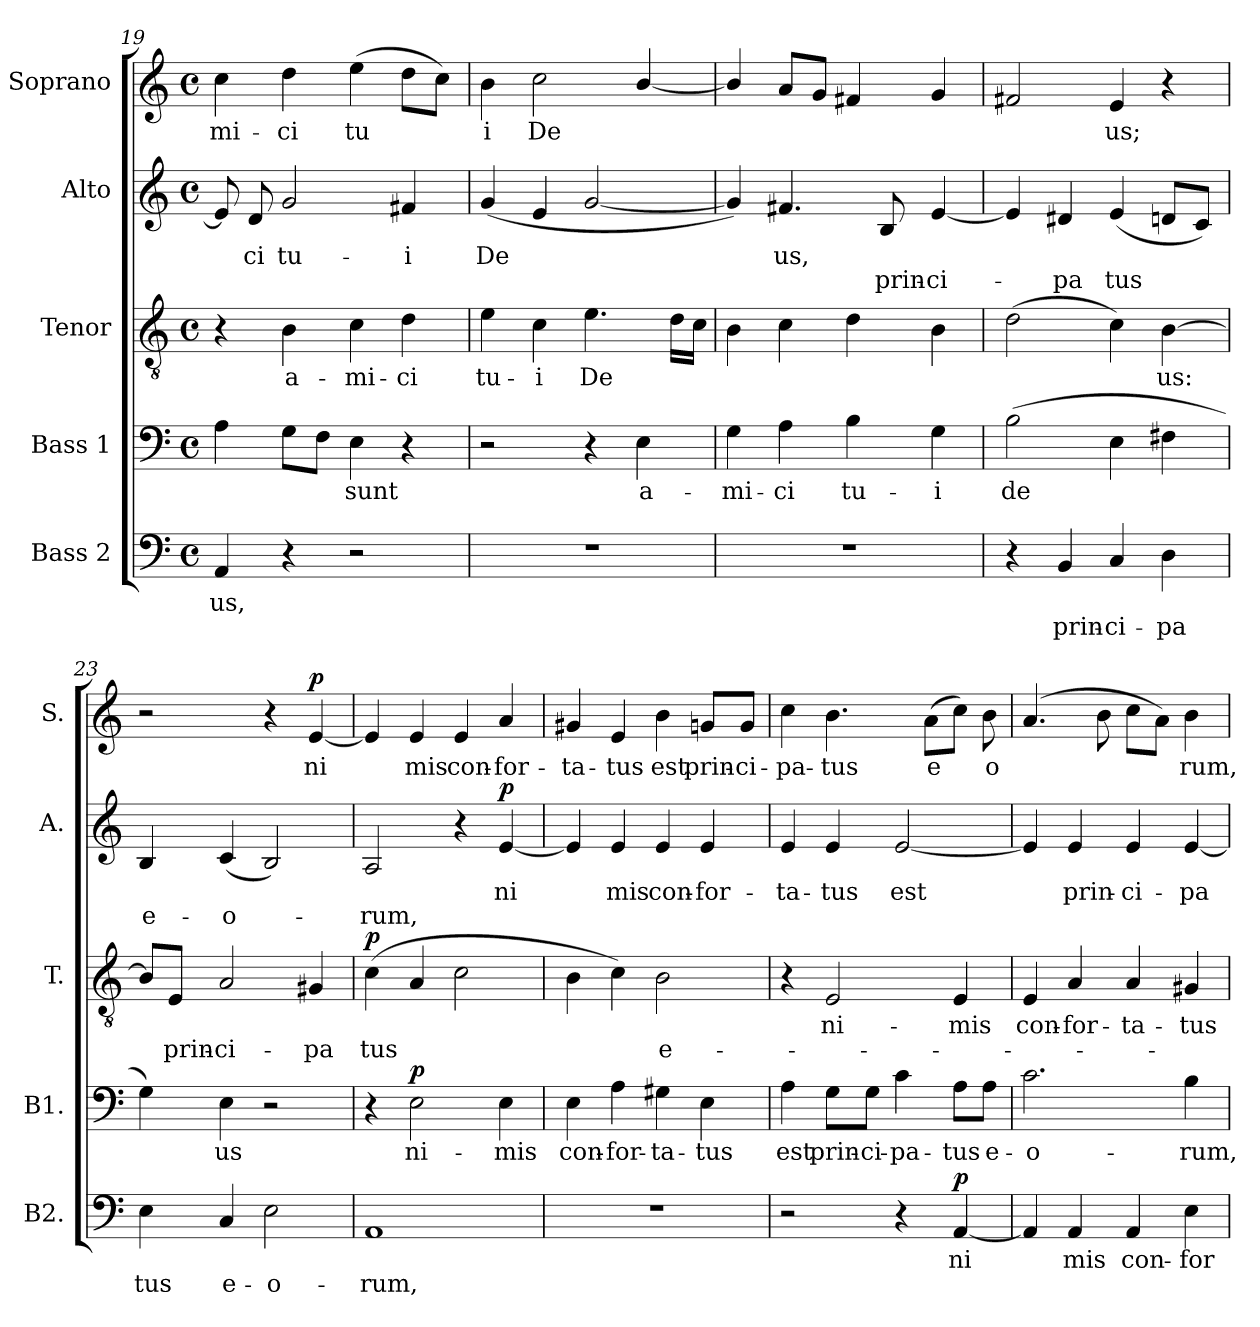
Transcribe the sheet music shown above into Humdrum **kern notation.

**kern	**text	**text	**dynam	**kern	**text	**dynam	**kern	**text	**text	**dynam	**kern	**text	**text	**dynam	**kern	**text	**dynam
*part5	*part5	*part5	*part5	*part4	*part4	*part4	*part3	*part3	*part3	*part3	*part2	*part2	*part2	*part2	*part1	*part1	*part1
*staff5	*staff5	*staff5	*staff5	*staff4	*staff4	*staff4	*staff3	*staff3	*staff3	*staff3	*staff2	*staff2	*staff2	*staff2	*staff1	*staff1	*staff1
*I"Bass 2	*	*	*	*I"Bass 1	*	*	*I"Tenor	*	*	*	*I"Alto	*	*	*	*I"Soprano	*	*
*I'B2.	*	*	*	*I'B1.	*	*	*I'T.	*	*	*	*I'A.	*	*	*	*I'S.	*	*
*clefF4	*	*	*	*clefF4	*	*	*clefGv2	*	*	*	*clefG2	*	*	*	*clefG2	*	*
*k[]	*	*	*	*k[]	*	*	*k[]	*	*	*	*k[]	*	*	*	*k[]	*	*
*C:	*	*	*	*C:	*	*	*C:	*	*	*	*C:	*	*	*	*C:	*	*
*M4/4	*	*	*	*M4/4	*	*	*M4/4	*	*	*	*M4/4	*	*	*	*M4/4	*	*
*met(c)	*	*	*	*met(c)	*	*	*met(c)	*	*	*	*met(c)	*	*	*	*met(c)	*	*
=19	=19	=19	=19	=19	=19	=19	=19	=19	=19	=19	=19	=19	=19	=19	=19	=19	=19
!	!LO:LY:b	!	!	!	!	!	!	!	!	!	!	!	!	!	!	!LO:LY:b	!
4AA/	-us,	.	.	4A\	.	.	4r	.	.	.	8e/]	.	.	.	4cc\	-mi-	.
!	!	!	!	!	!	!	!	!	!	!	!	!LO:LY:b	!	!	!	!	!
.	.	.	.	.	.	.	.	.	.	.	8d/	ci	.	.	.	.	.
!	!	!	!	!	!	!	!	!LO:LY:b	!	!	!	!LO:LY:b	!	!	!	!LO:LY:b	!
4r	.	.	.	8G\L	.	.	4B\	a-	.	.	2g/	tu-	.	.	4dd\	-ci	.
.	.	.	.	8F\J	.	.	.	.	.	.	.	.	.	.	.	.	.
!	!	!	!	!	!LO:LY:b	!	!	!LO:LY:b	!	!	!	!	!	!	!	!LO:LY:b	!
2r	.	.	.	4E\	sunt	.	4c\	-mi-	.	.	.	.	.	.	(>4ee\	tu	.
!	!	!	!	!	!	!	!	!LO:LY:b	!	!	!	!LO:LY:b	!	!	!	!	!
.	.	.	.	4r	.	.	4d\	-ci	.	.	4f#X/	-i	.	.	8dd\L	.	.
.	.	.	.	.	.	.	.	.	.	.	.	.	.	.	8cc\J)	.	.
=20	=20	=20	=20	=20	=20	=20	=20	=20	=20	=20	=20	=20	=20	=20	=20	=20	=20
!	!	!	!	!	!	!	!	!LO:LY:b	!	!	!	!LO:LY:b	!	!	!	!LO:LY:b	!
1r	.	.	.	2r	.	.	4e\	tu-	.	.	(<4g/	De	.	.	4b\	i	.
!	!	!	!	!	!	!	!	!LO:LY:b	!	!	!	!	!	!	!	!LO:LY:b	!
.	.	.	.	.	.	.	4c\	-i	.	.	4e/	.	.	.	2cc\	De	.
!	!	!	!	!	!	!	!	!LO:LY:b	!	!	!	!	!	!	!	!	!
.	.	.	.	4r	.	.	4.e\	De	.	.	[2g/	.	.	.	.	.	.
!	!	!	!	!	!LO:LY:b	!	!	!	!	!	!	!	!	!	!	!	!
.	.	.	.	4E\	a-	.	.	.	.	.	.	.	.	.	[4b/	.	.
.	.	.	.	.	.	.	16d\LL	.	.	.	.	.	.	.	.	.	.
.	.	.	.	.	.	.	16c\JJ	.	.	.	.	.	.	.	.	.	.
=21	=21	=21	=21	=21	=21	=21	=21	=21	=21	=21	=21	=21	=21	=21	=21	=21	=21
!	!	!	!	!	!LO:LY:b	!	!	!	!	!	!	!	!	!	!	!	!
1r	.	.	.	4G\	-mi-	.	4B\	.	.	.	4g/])	.	.	.	4b/]	.	.
!	!	!	!	!	!LO:LY:b	!	!	!	!	!	!	!LO:LY:b	!	!	!	!	!
.	.	.	.	4A\	-ci	.	4c\	.	.	.	4.f#X/	us,	.	.	8a/L	.	.
.	.	.	.	.	.	.	.	.	.	.	.	.	.	.	8g/J	.	.
!	!	!	!	!	!LO:LY:b	!	!	!	!	!	!	!	!	!	!	!	!
.	.	.	.	4B\	tu-	.	4d\	.	.	.	.	.	.	.	4f#X/	.	.
!	!	!	!	!	!	!	!	!	!	!	!	!	!LO:LY:b	!	!	!	!
.	.	.	.	.	.	.	.	.	.	.	8B/	.	prin-	.	.	.	.
!	!	!	!	!	!LO:LY:b	!	!	!	!	!	!	!	!LO:LY:b	!	!	!	!
.	.	.	.	4G\	-i	.	4B\	.	.	.	[4e/	.	-ci-	.	4g/	.	.
!!LO:PB:g=z
=22	=22	=22	=22	=22	=22	=22	=22	=22	=22	=22	=22	=22	=22	=22	=22	=22	=22
!	!	!	!	!	!LO:LY:b	!	!	!	!	!	!	!	!	!	!	!	!
4r	.	.	.	(>2B\	de	.	(>2d\	.	.	.	4e/]	.	.	.	2f#X/	.	.
!	!	!LO:LY:b	!	!	!	!	!	!	!	!	!	!	!LO:LY:b	!	!	!	!
4BB/	.	prin-	.	.	.	.	.	.	.	.	4d#/	.	-pa	.	.	.	.
!	!	!LO:LY:b	!	!	!	!	!	!	!	!	!	!	!LO:LY:b	!	!	!LO:LY:b	!
4C/	.	-ci-	.	4E\	.	.	4c\)	.	.	.	(<4e/	.	tus	.	4e/	us;	.
!	!	!LO:LY:b	!	!	!	!	!	!LO:LY:b	!	!	!	!	!	!	!	!	!
4D\	.	-pa	.	4F#X\	.	.	[4B\	us:	.	.	8dn/L	.	.	.	4r	.	.
.	.	.	.	.	.	.	.	.	.	.	8c/J)	.	.	.	.	.	.
=23	=23	=23	=23	=23	=23	=23	=23	=23	=23	=23	=23	=23	=23	=23	=23	=23	=23
!	!	!LO:LY:b	!	!	!	!	!	!	!	!	!	!	!LO:LY:b	!	!	!	!
4E\	.	tus	.	4G\)	.	.	8B/L]	.	.	.	4B/	.	e-	.	2r	.	.
!	!	!	!	!	!	!	!	!	!LO:LY:b	!	!	!	!	!	!	!	!
.	.	.	.	.	.	.	8E/J	.	prin-	.	.	.	.	.	.	.	.
!	!	!LO:LY:b	!	!	!LO:LY:b	!	!	!	!LO:LY:b	!	!	!	!LO:LY:b	!	!	!	!
4C/	.	e-	.	4E\	us	.	2A/	.	-ci-	.	(<4c/	.	-o-	.	.	.	.
!	!	!LO:LY:b	!	!	!	!	!	!	!	!	!	!	!	!	!	!	!
2E\	.	-o-	.	2r	.	.	.	.	.	.	2B/)	.	.	.	4r	.	.
!	!	!	!	!	!	!	!	!	!LO:LY:b	!	!	!	!	!	!	!LO:LY:b	!LO:DY:a
.	.	.	.	.	.	.	4G#/	.	-pa	.	.	.	.	.	[4e/	ni	p
=24	=24	=24	=24	=24	=24	=24	=24	=24	=24	=24	=24	=24	=24	=24	=24	=24	=24
!	!	!LO:LY:b	!	!	!	!	!	!	!LO:LY:b	!LO:DY:a	!	!	!LO:LY:b	!	!	!	!
1AA	.	-rum,	.	4r	.	.	(>4c\	.	tus	p	2A/	.	-rum,	.	4e/]	.	.
!	!	!	!	!	!LO:LY:b	!LO:DY:a	!	!	!	!	!	!	!	!	!	!LO:LY:b	!
.	.	.	.	2E\	ni-	p	4A/	.	.	.	.	.	.	.	4e/	mis	.
!	!	!	!	!	!	!	!	!	!	!	!	!	!	!	!	!LO:LY:b	!
.	.	.	.	.	.	.	2c\	.	.	.	4r	.	.	.	4e/	con-	.
!	!	!	!	!	!LO:LY:b	!	!	!	!	!	!	!LO:LY:b	!	!LO:DY:a	!	!LO:LY:b	!
.	.	.	.	4E\	-mis	.	.	.	.	.	[4e/	ni	.	p	4a/	-for-	.
=25	=25	=25	=25	=25	=25	=25	=25	=25	=25	=25	=25	=25	=25	=25	=25	=25	=25
!	!	!	!	!	!LO:LY:b	!	!	!	!	!	!	!	!	!	!	!LO:LY:b	!
1r	.	.	.	4E\	con-	.	4B\	.	.	.	4e/]	.	.	.	4g#X/	-ta-	.
!	!	!	!	!	!LO:LY:b	!	!	!	!	!	!	!LO:LY:b	!	!	!	!LO:LY:b	!
.	.	.	.	4A\	-for-	.	4c\)	.	.	.	4e/	mis	.	.	4e/	-tus	.
!	!	!	!	!	!LO:LY:b	!	!	!	!LO:LY:b	!	!	!LO:LY:b	!	!	!	!LO:LY:b	!
.	.	.	.	4G#X\	-ta-	.	2B\	.	e-	.	4e/	con-	.	.	4b\	est	.
!	!	!	!	!	!LO:LY:b	!	!	!	!	!	!	!LO:LY:b	!	!	!	!LO:LY:b	!
.	.	.	.	4E\	-tus	.	.	.	.	.	4e/	-for-	.	.	8gn/L	prin-	.
!	!	!	!	!	!	!	!	!	!	!	!	!	!	!	!	!LO:LY:b	!
.	.	.	.	.	.	.	.	.	.	.	.	.	.	.	8g/J	-ci-	.
=26	=26	=26	=26	=26	=26	=26	=26	=26	=26	=26	=26	=26	=26	=26	=26	=26	=26
!	!	!	!	!	!LO:LY:b	!	!	!	!	!	!	!LO:LY:b	!	!	!	!LO:LY:b	!
2r	.	.	.	4A\	est	.	4r	.	.	.	4e/	-ta-	.	.	4cc\	-pa-	.
!	!	!	!	!	!LO:LY:b	!	!	!LO:LY:b	!	!	!	!LO:LY:b	!	!	!	!LO:LY:b	!
.	.	.	.	8G\L	prin-	.	2E/	ni-	.	.	4e/	-tus	.	.	4.b\	-tus	.
!	!	!	!	!	!LO:LY:b	!	!	!	!	!	!	!	!	!	!	!	!
.	.	.	.	8G\J	-ci-	.	.	.	.	.	.	.	.	.	.	.	.
!	!	!	!	!	!LO:LY:b	!	!	!	!	!	!	!LO:LY:b	!	!	!	!	!
4r	.	.	.	4c\	-pa-	.	.	.	.	.	[2e/	est	.	.	.	.	.
!	!	!	!	!	!	!	!	!	!	!	!	!	!	!	!	!LO:LY:b	!
.	.	.	.	.	.	.	.	.	.	.	.	.	.	.	(>8a\L	e	.
!	!LO:LY:b	!	!LO:DY:a	!	!LO:LY:b	!	!	!LO:LY:b	!	!	!	!	!	!	!	!	!
[4AA/	ni	.	p	8A\L	-tus	.	4E/	-mis	.	.	.	.	.	.	8cc\J)	.	.
!	!	!	!	!	!LO:LY:b	!	!	!	!	!	!	!	!	!	!	!LO:LY:b	!
.	.	.	.	8A\J	e-	.	.	.	.	.	.	.	.	.	8b\	o	.
!!LO:LB:g=z
=27	=27	=27	=27	=27	=27	=27	=27	=27	=27	=27	=27	=27	=27	=27	=27	=27	=27
!	!	!	!	!	!LO:LY:b	!	!	!LO:LY:b	!	!	!	!	!	!	!	!	!
4AA/]	.	.	.	2.c\	-o-	.	4E/	con-	.	.	4e/]	.	.	.	(4.a/	.	.
!	!LO:LY:b	!	!	!	!	!	!	!LO:LY:b	!	!	!	!LO:LY:b	!	!	!	!	!
4AA/	mis	.	.	.	.	.	4A/	-for-	.	.	4e/	prin-	.	.	.	.	.
.	.	.	.	.	.	.	.	.	.	.	.	.	.	.	8b\	.	.
!	!LO:LY:b	!	!	!	!	!	!	!LO:LY:b	!	!	!	!LO:LY:b	!	!	!	!	!
4AA/	con-	.	.	.	.	.	4A/	-ta-	.	.	4e/	-ci-	.	.	8cc\L	.	.
.	.	.	.	.	.	.	.	.	.	.	.	.	.	.	8a\J)	.	.
!	!LO:LY:b	!	!	!	!LO:LY:b	!	!	!LO:LY:b	!	!	!	!LO:LY:b	!	!	!	!LO:LY:b	!
4E\	-for-	.	.	4B\	-rum,	.	4G#X/	-tus	.	.	[4e/	-pa	.	.	4b\	rum,	.
=	=	=	=	=	=	=	=	=	=	=	=	=	=	=	=	=	=
*-	*-	*-	*-	*-	*-	*-	*-	*-	*-	*-	*-	*-	*-	*-	*-	*-	*-
